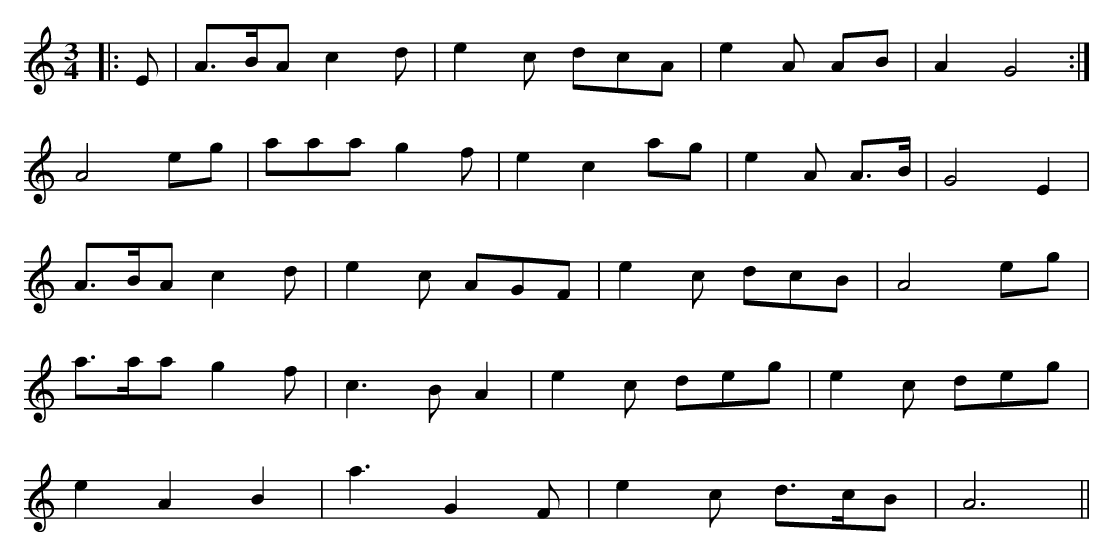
X:1
M:3/4
K:Amin
|:E|A>BA c2 d|e2 c dcA|e2 A AB|A2 G4:|
A4 eg|aaa g2 f|e2 c2 ag|e2 A A>B|G4 E2|
A>BA c2 d|e2 c AGF|e2 c dcB|A4 eg|
a>aa g2 f|c3 B A2|e2 c deg|e2 c deg|
e2 A2 B2|a3 G2 F|e2 c d>cB|A6||
